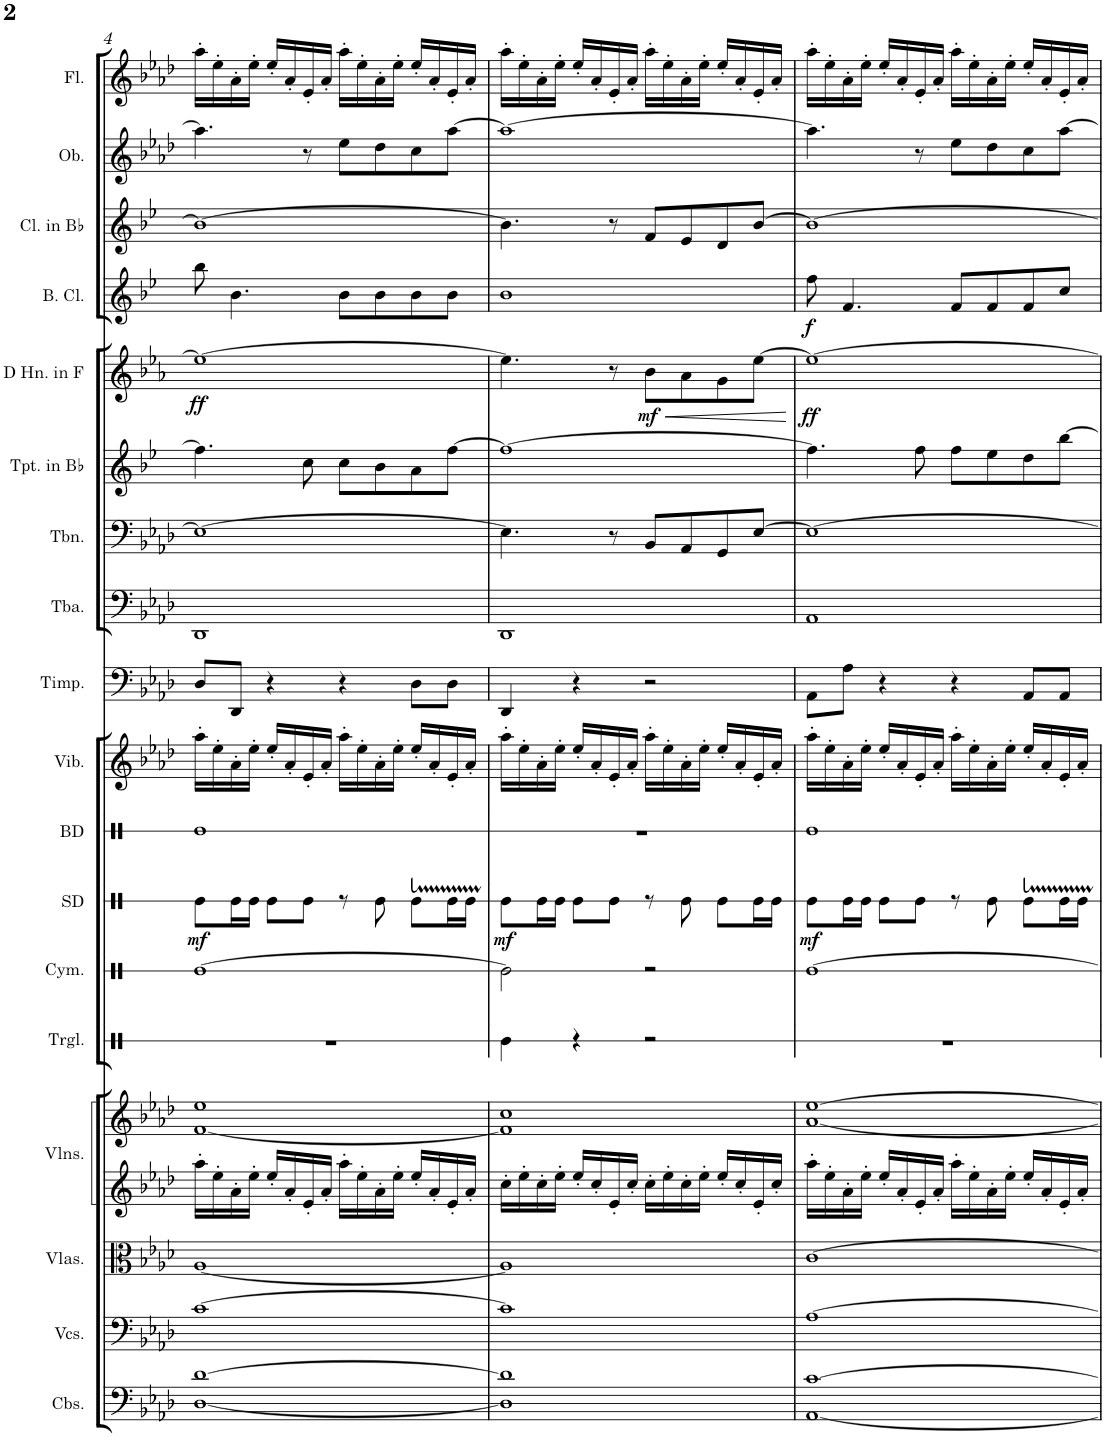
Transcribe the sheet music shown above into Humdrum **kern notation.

**kern	**kern	**kern	**kern	**kern	**kern	**kern	**kern	**dynam	**kern	**kern	**kern	**kern	**kern	**kern	**kern	**dynam	**kern	**dynam	**kern	**kern	**kern
*part18	*part17	*part16	*part15	*part15	*part14	*part13	*part12	*part12	*part11	*part10	*part9	*part8	*part7	*part6	*part5	*part5	*part4	*part4	*part3	*part2	*part1
*staff19	*staff18	*staff17	*staff16	*staff15	*staff14	*staff13	*staff12	*staff12	*staff11	*staff10	*staff9	*staff8	*staff7	*staff6	*staff5	*staff5	*staff4	*staff4	*staff3	*staff2	*staff1
*I"Contrabasses	*I"Violoncellos	*I"Violas	*I"Violins	*	*I"Triangle	*I"Cymbal	*I"Snare Drum	*	*I"Bass Drum	*I"Vibraphone	*I"Timpani	*I"Tuba	*I"Trombone	*I"Trumpet in Bb	*I"Horn in F	*	*I"Bass Clarinet	*	*I"Clarinet in Bb	*I"Oboe	*I"Flute
*I'Cbs.	*I'Vcs.	*I'Vlas.	*I'Vlns.	*	*I'Trgl.	*I'Cym.	*I'SD	*	*I'BD	*I'Vib.	*I'Timp.	*I'Tba.	*I'Tbn.	*I'Tpt. in Bb	*	*	*I'B. Cl.	*	*I'Cl. in Bb	*I'Ob.	*I'Fl.
!!LO:PB:g=z
*clefF4	*clefF4	*clefC3	*clefG2	*clefG2	*clefX	*clefX	*clefX	*	*clefX	*clefG2	*clefF4	*clefF4	*clefF4	*clefG2	*clefG2	*	*clefG2	*	*clefG2	*clefG2	*clefG2
*Trd7c12	*	*	*	*	*	*	*	*	*	*	*	*	*	*Trd1c2	*Trd4c7	*	*Trd8c14	*	*Trd1c2	*	*
*k[b-e-a-d-]	*k[b-e-a-d-]	*k[b-e-a-d-]	*k[b-e-a-d-]	*k[b-e-a-d-]	*k[]	*k[]	*k[]	*	*k[]	*k[b-e-a-d-]	*k[b-e-a-d-]	*k[b-e-a-d-]	*k[b-e-a-d-]	*k[b-e-]	*k[b-e-a-]	*	*k[b-e-]	*	*k[b-e-]	*k[b-e-a-d-]	*k[b-e-a-d-]
*M4/4	*M4/4	*M4/4	*M4/4	*M4/4	*M4/4	*M4/4	*M4/4	*	*M4/4	*M4/4	*M4/4	*M4/4	*M4/4	*M4/4	*M4/4	*	*M4/4	*	*M4/4	*M4/4	*M4/4
=4	=4	=4	=4	=4	=4	=4	=4	=4	=4	=4	=4	=4	=4	=4	=4	=4	=4	=4	=4	=4	=4
!	!	!	!	!	!	!	!	!LO:DY:b	!	!	!	!	!	!	!	!LO:DY:b	!	!	!	!	!
[1D- [1d-	[1c	[1A-	16aa-'\LL	[1f 1ee-	1r	[1Re	8Re\L	mf	1Re	16aa-'\LL	8D-/L	1DD-	1E-_	4.ff\]	1ee-_	ff	8bb-\	.	1b-_	4.aa-\]	16aa-'\LL
.	.	.	16ee-'\	.	.	.	.	.	.	16ee-'\	.	.	.	.	.	.	.	.	.	.	16ee-'\
.	.	.	16a-'\	.	.	.	16Re\L	.	.	16a-'\	8DD-/J	.	.	.	.	.	4.b-\	.	.	.	16a-'\
.	.	.	16ee-'\JJ	.	.	.	16Re\JJ	.	.	16ee-'\JJ	.	.	.	.	.	.	.	.	.	.	16ee-'\JJ
.	.	.	16ee-'/LL	.	.	.	8Re\L	.	.	16ee-'/LL	4r	.	.	.	.	.	.	.	.	.	16ee-'/LL
.	.	.	16a-'/	.	.	.	.	.	.	16a-'/	.	.	.	.	.	.	.	.	.	.	16a-'/
.	.	.	16e-'/	.	.	.	8Re\J	.	.	16e-'/	.	.	.	8cc\	.	.	.	.	.	8r	16e-'/
.	.	.	16a-'/JJ	.	.	.	.	.	.	16a-'/JJ	.	.	.	.	.	.	.	.	.	.	16a-'/JJ
.	.	.	16aa-'\LL	.	.	.	8r	.	.	16aa-'\LL	4r	.	.	8cc\L	.	.	8b-\L	.	.	8ee-\L	16aa-'\LL
.	.	.	16ee-'\	.	.	.	.	.	.	16ee-'\	.	.	.	.	.	.	.	.	.	.	16ee-'\
.	.	.	16a-'\	.	.	.	8Re\	.	.	16a-'\	.	.	.	8b-\	.	.	8b-\	.	.	8dd-\	16a-'\
.	.	.	16ee-'\JJ	.	.	.	.	.	.	16ee-'\JJ	.	.	.	.	.	.	.	.	.	.	16ee-'\JJ
.	.	.	16ee-'/LL	.	.	.	8Re\L	.	.	16ee-'/LL	8D-\L	.	.	8a\	.	.	8b-\	.	.	8cc\	16ee-'/LL
.	.	.	16a-'/	.	.	.	.	.	.	16a-'/	.	.	.	.	.	.	.	.	.	.	16a-'/
.	.	.	16e-'/	.	.	.	16Re\L	.	.	16e-'/	8D-\J	.	.	[8ff\J	.	.	8b-\J	.	.	[8aa-\J	16e-'/
.	.	.	16a-'/JJ	.	.	.	16ReTTT\JJ	.	.	16a-'/JJ	.	.	.	.	.	.	.	.	.	.	16a-'/JJ
=5	=5	=5	=5	=5	=5	=5	=5	=5	=5	=5	=5	=5	=5	=5	=5	=5	=5	=5	=5	=5	=5
!	!	!	!	!	!	!	!	!LO:DY:b	!	!	!	!	!	!	!	!	!	!	!	!	!
1D-] 1d-]	1c]	1A-]	16cc'\LL	1f] 1cc	4Re\	2Re\]	8Re\L	mf	1r	16aa-'\LL	4DD-/	1DD-	4.E-\]	1ff_	4.ee-\]	.	1b-	.	4.b-\]	1aa-_	16aa-'\LL
.	.	.	16ee-'\	.	.	.	.	.	.	16ee-'\	.	.	.	.	.	.	.	.	.	.	16ee-'\
.	.	.	16cc'\	.	.	.	16Re\L	.	.	16a-'\	.	.	.	.	.	.	.	.	.	.	16a-'\
.	.	.	16ee-'\JJ	.	.	.	16Re\JJ	.	.	16ee-'\JJ	.	.	.	.	.	.	.	.	.	.	16ee-'\JJ
.	.	.	16ee-'/LL	.	4r	.	8Re\L	.	.	16ee-'/LL	4r	.	.	.	.	.	.	.	.	.	16ee-'/LL
.	.	.	16cc'/	.	.	.	.	.	.	16a-'/	.	.	.	.	.	.	.	.	.	.	16a-'/
.	.	.	16e-'/	.	.	.	8Re\J	.	.	16e-'/	.	.	8r	.	8r	.	.	.	8r	.	16e-'/
.	.	.	16cc'/JJ	.	.	.	.	.	.	16a-'/JJ	.	.	.	.	.	.	.	.	.	.	16a-'/JJ
!	!	!	!	!	!	!	!	!	!	!	!	!	!	!	!	!LO:HP:b	!	!	!	!	!
!	!	!	!	!	!	!	!	!	!	!	!	!	!	!	!	!LO:DY:n=1:b	!	!	!	!	!
.	.	.	16cc'\LL	.	2r	2r	8r	.	.	16aa-'\LL	2r	.	8BB-/L	.	8b-\L	< mf	.	.	8f/L	.	16aa-'\LL
.	.	.	16ee-'\	.	.	.	.	.	.	16ee-'\	.	.	.	.	.	.	.	.	.	.	16ee-'\
.	.	.	16cc'\	.	.	.	8Re\	.	.	16a-'\	.	.	8AA-/	.	8a-\	.	.	.	8e-/	.	16a-'\
.	.	.	16ee-'\JJ	.	.	.	.	.	.	16ee-'\JJ	.	.	.	.	.	.	.	.	.	.	16ee-'\JJ
.	.	.	16ee-'/LL	.	.	.	8Re\L	.	.	16ee-'/LL	.	.	8GG/	.	8g\	.	.	.	8d/	.	16ee-'/LL
.	.	.	16cc'/	.	.	.	.	.	.	16a-'/	.	.	.	.	.	.	.	.	.	.	16a-'/
.	.	.	16e-'/	.	.	.	16Re\L	.	.	16e-'/	.	.	[8E-/J	.	[8ee-\J	.	.	.	[8b-/J	.	16e-'/
.	.	.	16cc'/JJ	.	.	.	16Re\JJ	.	.	16a-'/JJ	.	.	.	.	.	.	.	.	.	.	16a-'/JJ
.	.	.	.	.	.	.	.	.	.	.	.	.	.	.	.	[	.	.	.	.	.
=6	=6	=6	=6	=6	=6	=6	=6	=6	=6	=6	=6	=6	=6	=6	=6	=6	=6	=6	=6	=6	=6
!	!	!	!	!	!	!	!	!LO:DY:b	!	!	!	!	!	!	!	!LO:DY:b	!	!LO:DY:b	!	!	!
[1AA- [1c	[1A-	[1c	16aa-'\LL	[1a- [1ee-	1r	[1Re	8Re\L	mf	1Re	16aa-'\LL	8AA-\L	1AA-	1E-_	4.ff\]	1ee-_	ff	8ff\	f	1b-_	4.aa-\]	16aa-'\LL
.	.	.	16ee-'\	.	.	.	.	.	.	16ee-'\	.	.	.	.	.	.	.	.	.	.	16ee-'\
.	.	.	16a-'\	.	.	.	16Re\L	.	.	16a-'\	8A-\J	.	.	.	.	.	4.f/	.	.	.	16a-'\
.	.	.	16ee-'\JJ	.	.	.	16Re\JJ	.	.	16ee-'\JJ	.	.	.	.	.	.	.	.	.	.	16ee-'\JJ
.	.	.	16ee-'/LL	.	.	.	8Re\L	.	.	16ee-'/LL	4r	.	.	.	.	.	.	.	.	.	16ee-'/LL
.	.	.	16a-'/	.	.	.	.	.	.	16a-'/	.	.	.	.	.	.	.	.	.	.	16a-'/
.	.	.	16e-'/	.	.	.	8Re\J	.	.	16e-'/	.	.	.	8ff\	.	.	.	.	.	8r	16e-'/
.	.	.	16a-'/JJ	.	.	.	.	.	.	16a-'/JJ	.	.	.	.	.	.	.	.	.	.	16a-'/JJ
.	.	.	16aa-'\LL	.	.	.	8r	.	.	16aa-'\LL	4r	.	.	8ff\L	.	.	8f/L	.	.	8ee-\L	16aa-'\LL
.	.	.	16ee-'\	.	.	.	.	.	.	16ee-'\	.	.	.	.	.	.	.	.	.	.	16ee-'\
.	.	.	16a-'\	.	.	.	8Re\	.	.	16a-'\	.	.	.	8ee-\	.	.	8f/	.	.	8dd-\	16a-'\
.	.	.	16ee-'\JJ	.	.	.	.	.	.	16ee-'\JJ	.	.	.	.	.	.	.	.	.	.	16ee-'\JJ
.	.	.	16ee-'/LL	.	.	.	8Re\L	.	.	16ee-'/LL	8AA-/L	.	.	8dd\	.	.	8f/	.	.	8cc\	16ee-'/LL
.	.	.	16a-'/	.	.	.	.	.	.	16a-'/	.	.	.	.	.	.	.	.	.	.	16a-'/
.	.	.	16e-'/	.	.	.	16Re\L	.	.	16e-'/	8AA-/J	.	.	[8bb-\J	.	.	8cc/J	.	.	[8aa-\J	16e-'/
.	.	.	16a-'/JJ	.	.	.	16ReTTT\JJ	.	.	16a-'/JJ	.	.	.	.	.	.	.	.	.	.	16a-'/JJ
=	=	=	=	=	=	=	=	=	=	=	=	=	=	=	=	=	=	=	=	=	=
*-	*-	*-	*-	*-	*-	*-	*-	*-	*-	*-	*-	*-	*-	*-	*-	*-	*-	*-	*-	*-	*-
